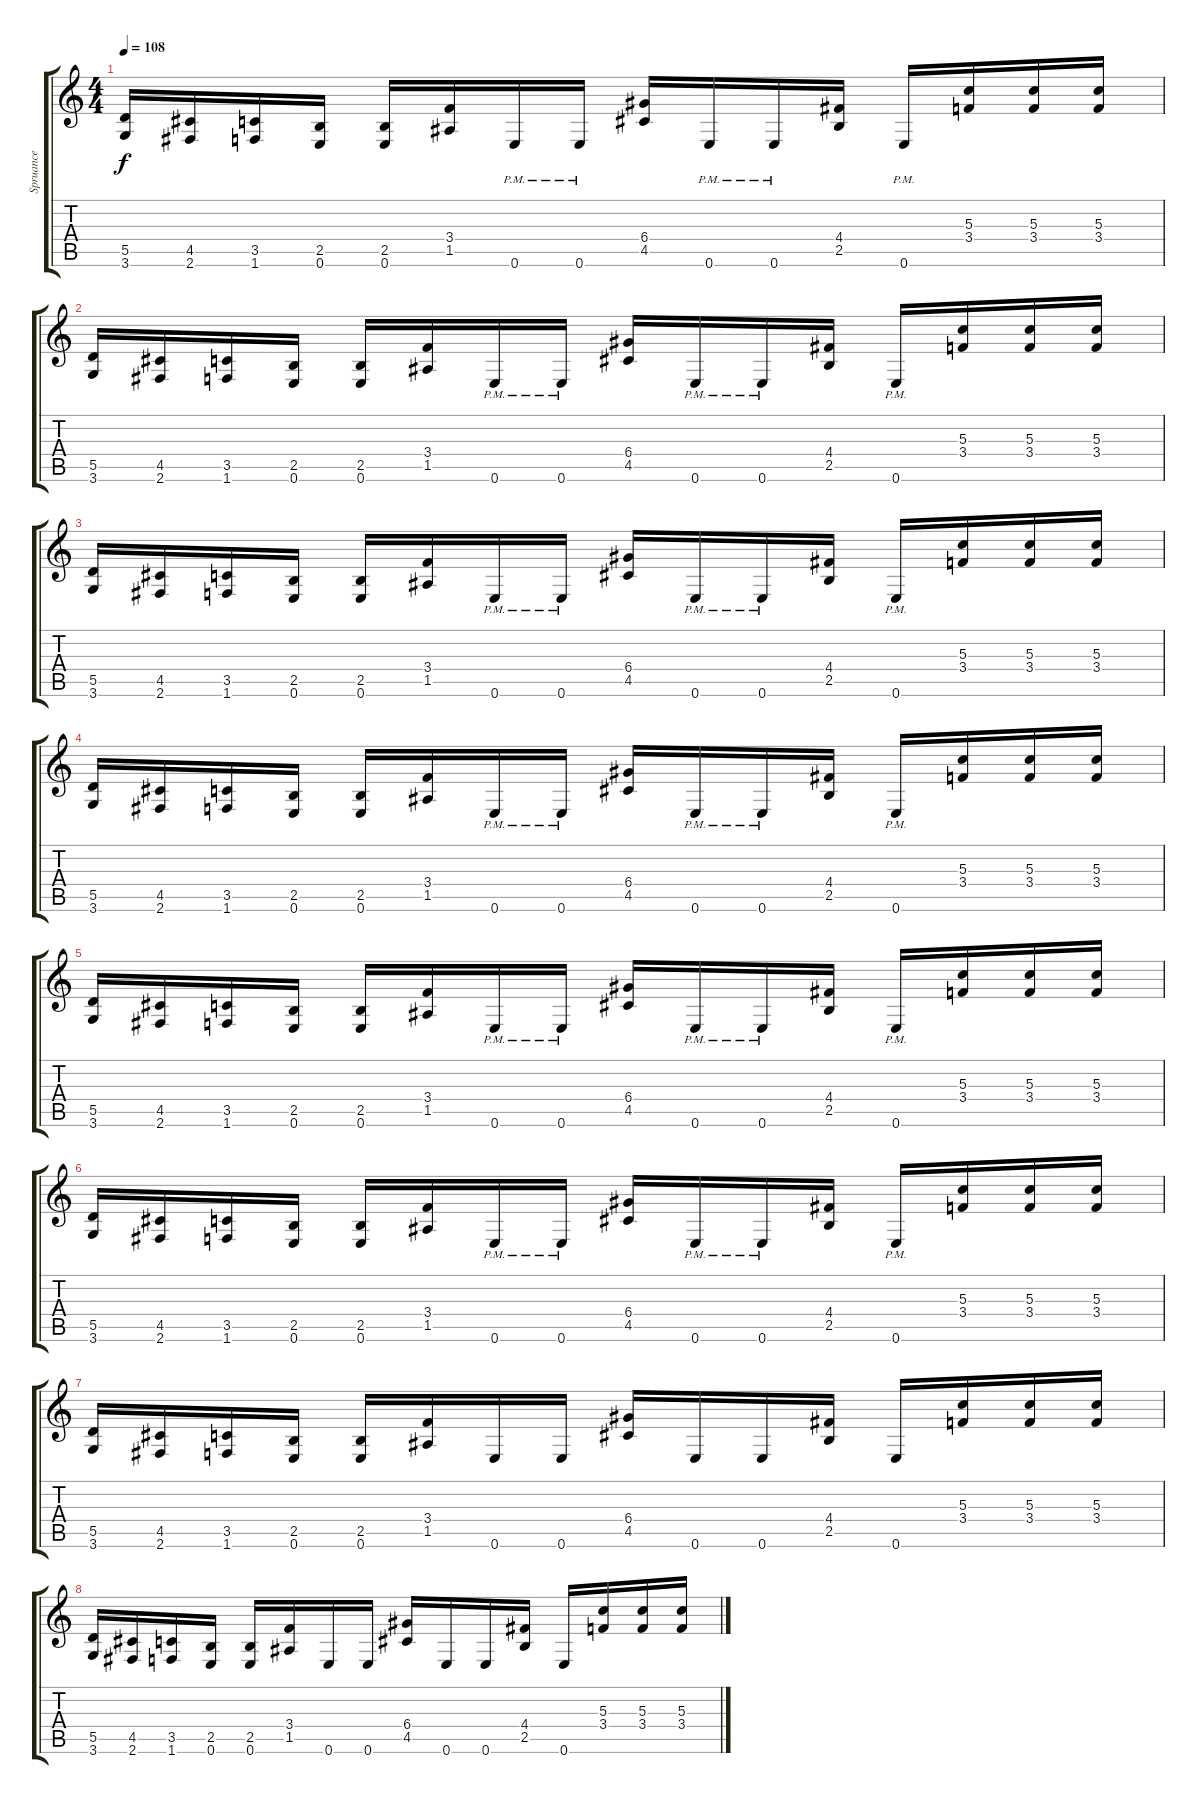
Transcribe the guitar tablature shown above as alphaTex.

\track ("Spruance" "Spruance") {instrument distortionguitar}
\staff {score tabs}
\tuning (E4 B3 G3 D3 A2 E2) {hide}
\ts (4 4)
\tempo 108
\clef g2
\ks c
(5.5 3.6).16{dy f} (4.5 2.6).16 (3.5 1.6).16 (2.5 0.6).16 (2.5 0.6).16 (3.4 1.5).16 0.6{pm}.16 0.6{pm}.16 (6.4 4.5).16 0.6{pm}.16 0.6{pm}.16 (4.4 2.5).16 0.6{pm}.16 (5.3 3.4).16 (5.3 3.4).16 (5.3 3.4).16 |
(5.5 3.6).16 (4.5 2.6).16 (3.5 1.6).16 (2.5 0.6).16 (2.5 0.6).16 (3.4 1.5).16 0.6{pm}.16 0.6{pm}.16 (6.4 4.5).16 0.6{pm}.16 0.6{pm}.16 (4.4 2.5).16 0.6{pm}.16 (5.3 3.4).16 (5.3 3.4).16 (5.3 3.4).16 |
(5.5 3.6).16 (4.5 2.6).16 (3.5 1.6).16 (2.5 0.6).16 (2.5 0.6).16 (3.4 1.5).16 0.6{pm}.16 0.6{pm}.16 (6.4 4.5).16 0.6{pm}.16 0.6{pm}.16 (4.4 2.5).16 0.6{pm}.16 (5.3 3.4).16 (5.3 3.4).16 (5.3 3.4).16 |
(5.5 3.6).16 (4.5 2.6).16 (3.5 1.6).16 (2.5 0.6).16 (2.5 0.6).16 (3.4 1.5).16 0.6{pm}.16 0.6{pm}.16 (6.4 4.5).16 0.6{pm}.16 0.6{pm}.16 (4.4 2.5).16 0.6{pm}.16 (5.3 3.4).16 (5.3 3.4).16 (5.3 3.4).16 |
(5.5 3.6).16 (4.5 2.6).16 (3.5 1.6).16 (2.5 0.6).16 (2.5 0.6).16 (3.4 1.5).16 0.6{pm}.16 0.6{pm}.16 (6.4 4.5).16 0.6{pm}.16 0.6{pm}.16 (4.4 2.5).16 0.6{pm}.16 (5.3 3.4).16 (5.3 3.4).16 (5.3 3.4).16 |
(5.5 3.6).16 (4.5 2.6).16 (3.5 1.6).16 (2.5 0.6).16 (2.5 0.6).16 (3.4 1.5).16 0.6{pm}.16 0.6{pm}.16 (6.4 4.5).16 0.6{pm}.16 0.6{pm}.16 (4.4 2.5).16 0.6{pm}.16 (5.3 3.4).16 (5.3 3.4).16 (5.3 3.4).16 |
(5.5 3.6).16 (4.5 2.6).16 (3.5 1.6).16 (2.5 0.6).16 (2.5 0.6).16 (3.4 1.5).16 0.6.16 0.6.16 (6.4 4.5).16 0.6.16 0.6.16 (4.4 2.5).16 0.6.16 (5.3 3.4).16 (5.3 3.4).16 (5.3 3.4).16 |
(5.5 3.6).16 (4.5 2.6).16 (3.5 1.6).16 (2.5 0.6).16 (2.5 0.6).16 (3.4 1.5).16 0.6.16 0.6.16 (6.4 4.5).16 0.6.16 0.6.16 (4.4 2.5).16 0.6.16 (5.3 3.4).16 (5.3 3.4).16 (5.3 3.4).16
